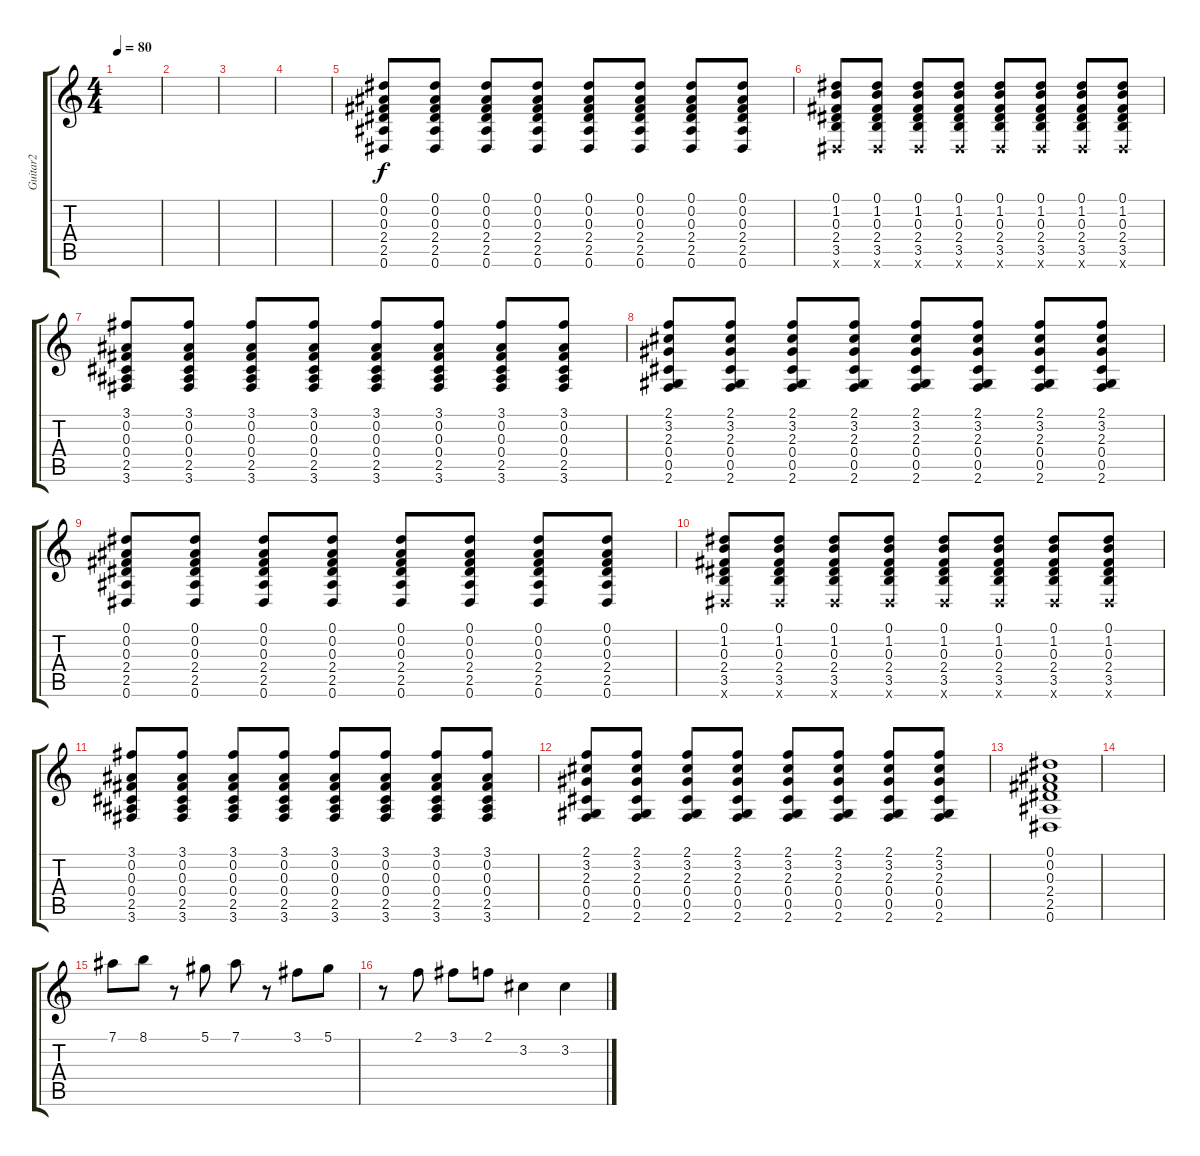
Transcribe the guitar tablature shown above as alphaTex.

\track ("Guitar2" "Guitar2") {instrument overdrivenguitar}
\staff {score tabs}
\tuning (Eb4 Bb3 Gb3 Db3 Ab2 Eb2) {hide}
\ts (4 4)
\tempo 80
\clef g2
\ks c
|
|
|
|
(0.1 0.2 0.3 2.4 2.5 0.6).8 (0.1 0.2 0.3 2.4 2.5 0.6).8 (0.1 0.2 0.3 2.4 2.5 0.6).8 (0.1 0.2 0.3 2.4 2.5 0.6).8 (0.1 0.2 0.3 2.4 2.5 0.6).8 (0.1 0.2 0.3 2.4 2.5 0.6).8 (0.1 0.2 0.3 2.4 2.5 0.6).8 (0.1 0.2 0.3 2.4 2.5 0.6).8 |
(0.1 1.2 0.3 2.4 3.5 0.6{x}).8 (0.1 1.2 0.3 2.4 3.5 0.6{x}).8 (0.1 1.2 0.3 2.4 3.5 0.6{x}).8 (0.1 1.2 0.3 2.4 3.5 0.6{x}).8 (0.1 1.2 0.3 2.4 3.5 0.6{x}).8 (0.1 1.2 0.3 2.4 3.5 0.6{x}).8 (0.1 1.2 0.3 2.4 3.5 0.6{x}).8 (0.1 1.2 0.3 2.4 3.5 0.6{x}).8 |
(3.1 0.2 0.3 0.4 2.5 3.6).8 (3.1 0.2 0.3 0.4 2.5 3.6).8 (3.1 0.2 0.3 0.4 2.5 3.6).8 (3.1 0.2 0.3 0.4 2.5 3.6).8 (3.1 0.2 0.3 0.4 2.5 3.6).8 (3.1 0.2 0.3 0.4 2.5 3.6).8 (3.1 0.2 0.3 0.4 2.5 3.6).8 (3.1 0.2 0.3 0.4 2.5 3.6).8 |
(2.1 3.2 2.3 0.4 0.5 2.6).8 (2.1 3.2 2.3 0.4 0.5 2.6).8 (2.1 3.2 2.3 0.4 0.5 2.6).8 (2.1 3.2 2.3 0.4 0.5 2.6).8 (2.1 3.2 2.3 0.4 0.5 2.6).8 (2.1 3.2 2.3 0.4 0.5 2.6).8 (2.1 3.2 2.3 0.4 0.5 2.6).8 (2.1 3.2 2.3 0.4 0.5 2.6).8 |
(0.1 0.2 0.3 2.4 2.5 0.6).8 (0.1 0.2 0.3 2.4 2.5 0.6).8 (0.1 0.2 0.3 2.4 2.5 0.6).8 (0.1 0.2 0.3 2.4 2.5 0.6).8 (0.1 0.2 0.3 2.4 2.5 0.6).8 (0.1 0.2 0.3 2.4 2.5 0.6).8 (0.1 0.2 0.3 2.4 2.5 0.6).8 (0.1 0.2 0.3 2.4 2.5 0.6).8 |
(0.1 1.2 0.3 2.4 3.5 0.6{x}).8 (0.1 1.2 0.3 2.4 3.5 0.6{x}).8 (0.1 1.2 0.3 2.4 3.5 0.6{x}).8 (0.1 1.2 0.3 2.4 3.5 0.6{x}).8 (0.1 1.2 0.3 2.4 3.5 0.6{x}).8 (0.1 1.2 0.3 2.4 3.5 0.6{x}).8 (0.1 1.2 0.3 2.4 3.5 0.6{x}).8 (0.1 1.2 0.3 2.4 3.5 0.6{x}).8 |
(3.1 0.2 0.3 0.4 2.5 3.6).8 (3.1 0.2 0.3 0.4 2.5 3.6).8 (3.1 0.2 0.3 0.4 2.5 3.6).8 (3.1 0.2 0.3 0.4 2.5 3.6).8 (3.1 0.2 0.3 0.4 2.5 3.6).8 (3.1 0.2 0.3 0.4 2.5 3.6).8 (3.1 0.2 0.3 0.4 2.5 3.6).8 (3.1 0.2 0.3 0.4 2.5 3.6).8 |
(2.1 3.2 2.3 0.4 0.5 2.6).8 (2.1 3.2 2.3 0.4 0.5 2.6).8 (2.1 3.2 2.3 0.4 0.5 2.6).8 (2.1 3.2 2.3 0.4 0.5 2.6).8 (2.1 3.2 2.3 0.4 0.5 2.6).8 (2.1 3.2 2.3 0.4 0.5 2.6).8 (2.1 3.2 2.3 0.4 0.5 2.6).8 (2.1 3.2 2.3 0.4 0.5 2.6).8 |
(0.1 0.2 0.3 2.4 2.5 0.6).1 |
|
7.1.8 8.1.8 r.8 5.1.8 7.1.8 r.8 3.1.8 5.1.8 |
r.8 2.1.8 3.1.8 2.1.8 3.2.4 3.2.4
